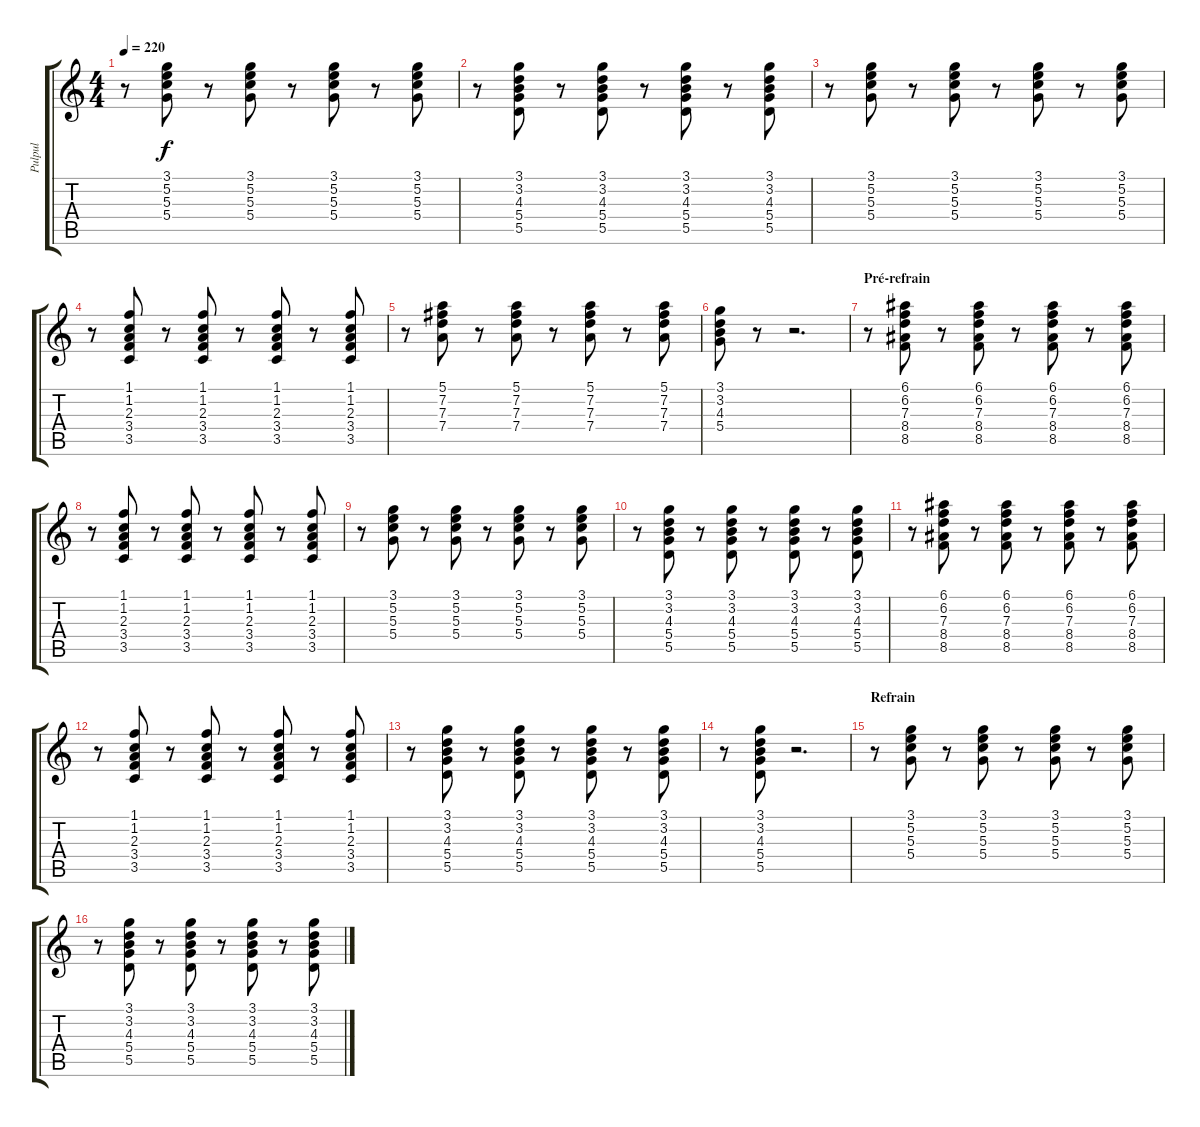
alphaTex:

\track ("Pulpul" "Pulpul") {instrument electricguitarmuted}
\staff {score tabs}
\tuning (E4 B3 G3 D3 A2 E2) {hide}
\ts (4 4)
\tempo 220
\clef g2
\ks c
r.8{dy f} (3.1 5.2 5.3 5.4).8 r.8 (3.1 5.2 5.3 5.4).8 r.8 (3.1 5.2 5.3 5.4).8 r.8 (3.1 5.2 5.3 5.4).8 |
r.8 (3.1 3.2 4.3 5.4 5.5).8 r.8 (3.1 3.2 4.3 5.4 5.5).8 r.8 (3.1 3.2 4.3 5.4 5.5).8 r.8 (3.1 3.2 4.3 5.4 5.5).8 |
r.8 (3.1 5.2 5.3 5.4).8 r.8 (3.1 5.2 5.3 5.4).8 r.8 (3.1 5.2 5.3 5.4).8 r.8 (3.1 5.2 5.3 5.4).8 |
r.8 (1.1 1.2 2.3 3.4 3.5).8 r.8 (1.1 1.2 2.3 3.4 3.5).8 r.8 (1.1 1.2 2.3 3.4 3.5).8 r.8 (1.1 1.2 2.3 3.4 3.5).8 |
r.8 (5.1 7.2 7.3 7.4).8 r.8 (5.1 7.2 7.3 7.4).8 r.8 (5.1 7.2 7.3 7.4).8 r.8 (5.1 7.2 7.3 7.4).8 |
(3.1 3.2 4.3 5.4).8 r.8 r.2{d} |
\section ("" "Pré-refrain")
r.8 (6.1 6.2 7.3 8.4 8.5).8 r.8 (6.1 6.2 7.3 8.4 8.5).8 r.8 (6.1 6.2 7.3 8.4 8.5).8 r.8 (6.1 6.2 7.3 8.4 8.5).8 |
r.8 (1.1 1.2 2.3 3.4 3.5).8 r.8 (1.1 1.2 2.3 3.4 3.5).8 r.8 (1.1 1.2 2.3 3.4 3.5).8 r.8 (1.1 1.2 2.3 3.4 3.5).8 |
r.8 (3.1 5.2 5.3 5.4).8 r.8 (3.1 5.2 5.3 5.4).8 r.8 (3.1 5.2 5.3 5.4).8 r.8 (3.1 5.2 5.3 5.4).8 |
r.8 (3.1 3.2 4.3 5.4 5.5).8 r.8 (3.1 3.2 4.3 5.4 5.5).8 r.8 (3.1 3.2 4.3 5.4 5.5).8 r.8 (3.1 3.2 4.3 5.4 5.5).8 |
r.8 (6.1 6.2 7.3 8.4 8.5).8 r.8 (6.1 6.2 7.3 8.4 8.5).8 r.8 (6.1 6.2 7.3 8.4 8.5).8 r.8 (6.1 6.2 7.3 8.4 8.5).8 |
r.8 (1.1 1.2 2.3 3.4 3.5).8 r.8 (1.1 1.2 2.3 3.4 3.5).8 r.8 (1.1 1.2 2.3 3.4 3.5).8 r.8 (1.1 1.2 2.3 3.4 3.5).8 |
r.8 (3.1 3.2 4.3 5.4 5.5).8 r.8 (3.1 3.2 4.3 5.4 5.5).8 r.8 (3.1 3.2 4.3 5.4 5.5).8 r.8 (3.1 3.2 4.3 5.4 5.5).8 |
r.8 (3.1 3.2 4.3 5.4 5.5).8 r.2{d} |
\section ("" "Refrain")
r.8 (3.1 5.2 5.3 5.4).8 r.8 (3.1 5.2 5.3 5.4).8 r.8 (3.1 5.2 5.3 5.4).8 r.8 (3.1 5.2 5.3 5.4).8 |
r.8 (3.1 3.2 4.3 5.4 5.5).8 r.8 (3.1 3.2 4.3 5.4 5.5).8 r.8 (3.1 3.2 4.3 5.4 5.5).8 r.8 (3.1 3.2 4.3 5.4 5.5).8
